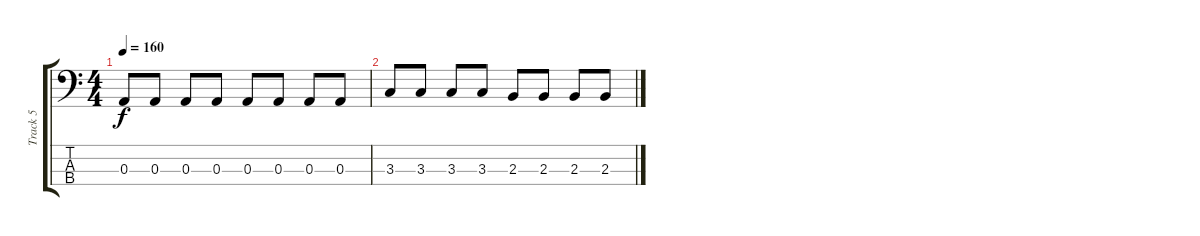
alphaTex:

\track ("Track 5" "Track 5") {instrument acousticbass}
\staff {score tabs}
\tuning (G2 D2 A1 E1) {hide}
\ts (4 4)
\tempo 160
\clef f4
\ks c
0.3.8{dy f} 0.3.8 0.3.8 0.3.8 0.3.8 0.3.8 0.3.8 0.3.8 |
3.3.8 3.3.8 3.3.8 3.3.8 2.3.8 2.3.8 2.3.8 2.3.8
